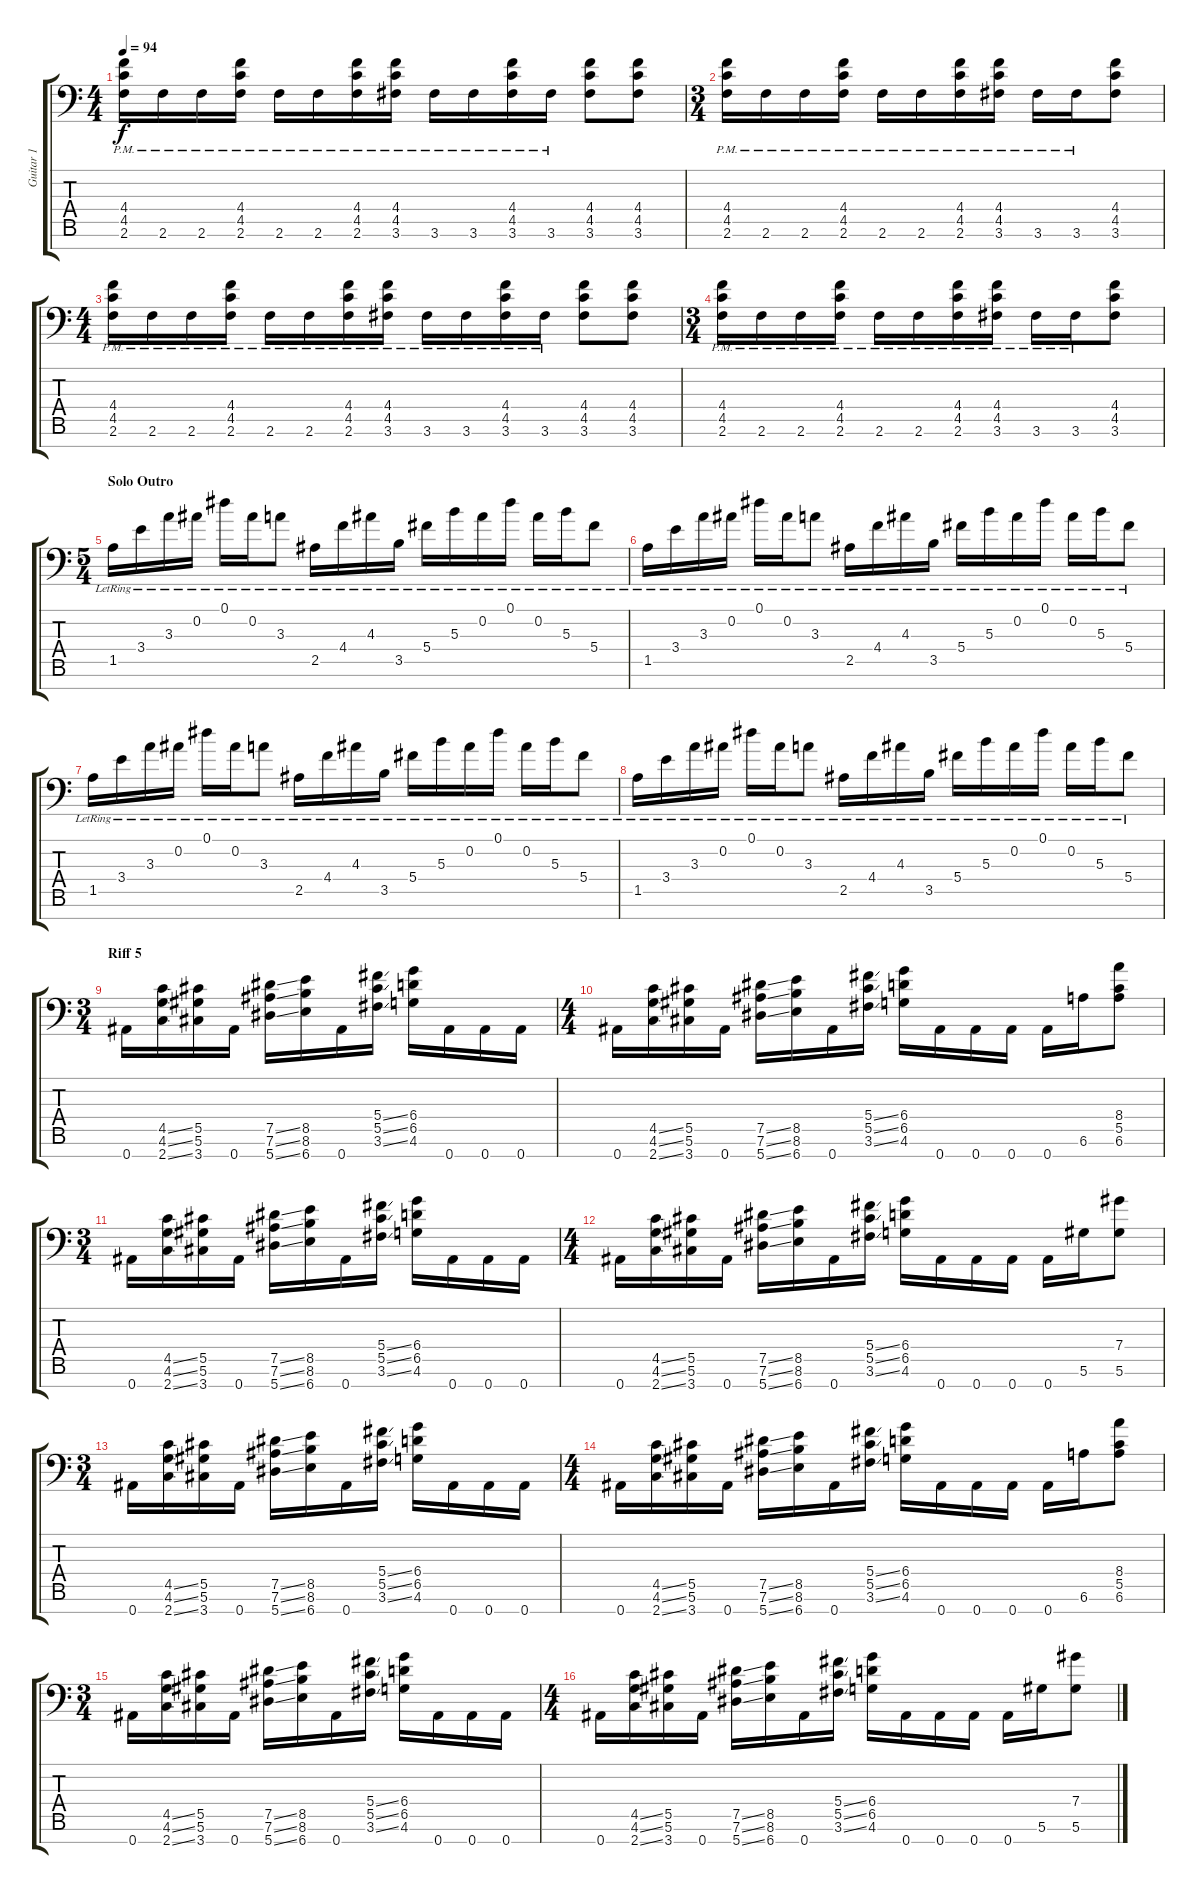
\track ("Guitar 1" "Guitar 1") {instrument electricguitarclean}
\staff {score tabs}
\tuning (Eb4 Bb3 Gb3 Db3 Ab2 Eb2 Bb1) {hide}
\ts (4 4)
\tempo 94
\clef f4
\ks c
(4.4{pm} 4.5{pm} 2.6{pm}).16{dy f} 2.6{pm}.16 2.6{pm}.16 (4.4{pm} 4.5{pm} 2.6{pm}).16 2.6{pm}.16 2.6{pm}.16 (4.4{pm} 4.5{pm} 2.6{pm}).16 (4.4{pm} 4.5{pm} 3.6{pm}).16 3.6{pm}.16 3.6{pm}.16 (4.4{pm} 4.5{pm} 3.6{pm}).16 3.6{pm}.16 (4.4 4.5 3.6).8 (4.4 4.5 3.6).8 |
\ts (3 4)
(4.4{pm} 4.5{pm} 2.6{pm}).16 2.6{pm}.16 2.6{pm}.16 (4.4{pm} 4.5{pm} 2.6{pm}).16 2.6{pm}.16 2.6{pm}.16 (4.4{pm} 4.5{pm} 2.6{pm}).16 (4.4{pm} 4.5{pm} 3.6{pm}).16 3.6{pm}.16 3.6{pm}.16 (4.4 4.5 3.6).8 |
\ts (4 4)
(4.4{pm} 4.5{pm} 2.6{pm}).16 2.6{pm}.16 2.6{pm}.16 (4.4{pm} 4.5{pm} 2.6{pm}).16 2.6{pm}.16 2.6{pm}.16 (4.4{pm} 4.5{pm} 2.6{pm}).16 (4.4{pm} 4.5{pm} 3.6{pm}).16 3.6{pm}.16 3.6{pm}.16 (4.4{pm} 4.5{pm} 3.6{pm}).16 3.6{pm}.16 (4.4 4.5 3.6).8 (4.4 4.5 3.6).8 |
\ts (3 4)
(4.4{pm} 4.5{pm} 2.6{pm}).16 2.6{pm}.16 2.6{pm}.16 (4.4{pm} 4.5{pm} 2.6{pm}).16 2.6{pm}.16 2.6{pm}.16 (4.4{pm} 4.5{pm} 2.6{pm}).16 (4.4{pm} 4.5{pm} 3.6{pm}).16 3.6{pm}.16 3.6{pm}.16 (4.4 4.5 3.6).8 |
\ts (5 4)
\section ("" "Solo Outro")
1.5{lr}.16{volume 16 balance 8 instrument electricguitarclean} 3.4{lr}.16 3.3{lr}.16 0.2{lr}.16 0.1{lr}.16 0.2{lr}.16 3.3{lr}.8 2.5{lr}.16 4.4{lr}.16 4.3{lr}.16 3.5{lr}.16 5.4{lr}.16 5.3{lr}.16 0.2{lr}.16 0.1{lr}.16 0.2{lr}.16 5.3{lr}.16 5.4{lr}.8 |
1.5{lr}.16 3.4{lr}.16 3.3{lr}.16 0.2{lr}.16 0.1{lr}.16 0.2{lr}.16 3.3{lr}.8 2.5{lr}.16 4.4{lr}.16 4.3{lr}.16 3.5{lr}.16 5.4{lr}.16 5.3{lr}.16 0.2{lr}.16 0.1{lr}.16 0.2{lr}.16 5.3{lr}.16 5.4{lr}.8 |
1.5{lr}.16 3.4{lr}.16 3.3{lr}.16 0.2{lr}.16 0.1{lr}.16 0.2{lr}.16 3.3{lr}.8 2.5{lr}.16 4.4{lr}.16 4.3{lr}.16 3.5{lr}.16 5.4{lr}.16 5.3{lr}.16 0.2{lr}.16 0.1{lr}.16 0.2{lr}.16 5.3{lr}.16 5.4{lr}.8 |
1.5{lr}.16 3.4{lr}.16 3.3{lr}.16 0.2{lr}.16 0.1{lr}.16 0.2{lr}.16 3.3{lr}.8 2.5{lr}.16 4.4{lr}.16 4.3{lr}.16 3.5{lr}.16 5.4{lr}.16 5.3{lr}.16 0.2{lr}.16 0.1{lr}.16 0.2{lr}.16 5.3{lr}.16 5.4{lr}.8 |
\ts (3 4)
\section ("" "Riff 5")
0.7.16{volume 16 balance 0 instrument distortionguitar} (4.5{ss} 4.6{ss} 2.7{ss}).16 (5.5 5.6 3.7).16 0.7.16 (7.5{ss} 7.6{ss} 5.7{ss}).16 (8.5 8.6 6.7).16 0.7.16 (5.4{ss} 5.5{ss} 3.6{ss}).16 (6.4 6.5 4.6).16 0.7.16 0.7.16 0.7.16 |
\ts (4 4)
0.7.16 (4.5{ss} 4.6{ss} 2.7{ss}).16 (5.5 5.6 3.7).16 0.7.16 (7.5{ss} 7.6{ss} 5.7{ss}).16 (8.5 8.6 6.7).16 0.7.16 (5.4{ss} 5.5{ss} 3.6{ss}).16 (6.4 6.5 4.6).16 0.7.16 0.7.16 0.7.16 0.7.16 6.6.16 (8.4 5.5 6.6).8 |
\ts (3 4)
0.7.16 (4.5{ss} 4.6{ss} 2.7{ss}).16 (5.5 5.6 3.7).16 0.7.16 (7.5{ss} 7.6{ss} 5.7{ss}).16 (8.5 8.6 6.7).16 0.7.16 (5.4{ss} 5.5{ss} 3.6{ss}).16 (6.4 6.5 4.6).16 0.7.16 0.7.16 0.7.16 |
\ts (4 4)
0.7.16 (4.5{ss} 4.6{ss} 2.7{ss}).16 (5.5 5.6 3.7).16 0.7.16 (7.5{ss} 7.6{ss} 5.7{ss}).16 (8.5 8.6 6.7).16 0.7.16 (5.4{ss} 5.5{ss} 3.6{ss}).16 (6.4 6.5 4.6).16 0.7.16 0.7.16 0.7.16 0.7.16 5.6.16 (7.4 5.6).8 |
\ts (3 4)
0.7.16 (4.5{ss} 4.6{ss} 2.7{ss}).16 (5.5 5.6 3.7).16 0.7.16 (7.5{ss} 7.6{ss} 5.7{ss}).16 (8.5 8.6 6.7).16 0.7.16 (5.4{ss} 5.5{ss} 3.6{ss}).16 (6.4 6.5 4.6).16 0.7.16 0.7.16 0.7.16 |
\ts (4 4)
0.7.16 (4.5{ss} 4.6{ss} 2.7{ss}).16 (5.5 5.6 3.7).16 0.7.16 (7.5{ss} 7.6{ss} 5.7{ss}).16 (8.5 8.6 6.7).16 0.7.16 (5.4{ss} 5.5{ss} 3.6{ss}).16 (6.4 6.5 4.6).16 0.7.16 0.7.16 0.7.16 0.7.16 6.6.16 (8.4 5.5 6.6).8 |
\ts (3 4)
0.7.16 (4.5{ss} 4.6{ss} 2.7{ss}).16 (5.5 5.6 3.7).16 0.7.16 (7.5{ss} 7.6{ss} 5.7{ss}).16 (8.5 8.6 6.7).16 0.7.16 (5.4{ss} 5.5{ss} 3.6{ss}).16 (6.4 6.5 4.6).16 0.7.16 0.7.16 0.7.16 |
\ts (4 4)
0.7.16 (4.5{ss} 4.6{ss} 2.7{ss}).16 (5.5 5.6 3.7).16 0.7.16 (7.5{ss} 7.6{ss} 5.7{ss}).16 (8.5 8.6 6.7).16 0.7.16 (5.4{ss} 5.5{ss} 3.6{ss}).16 (6.4 6.5 4.6).16 0.7.16 0.7.16 0.7.16 0.7.16 5.6.16 (7.4 5.6).8
